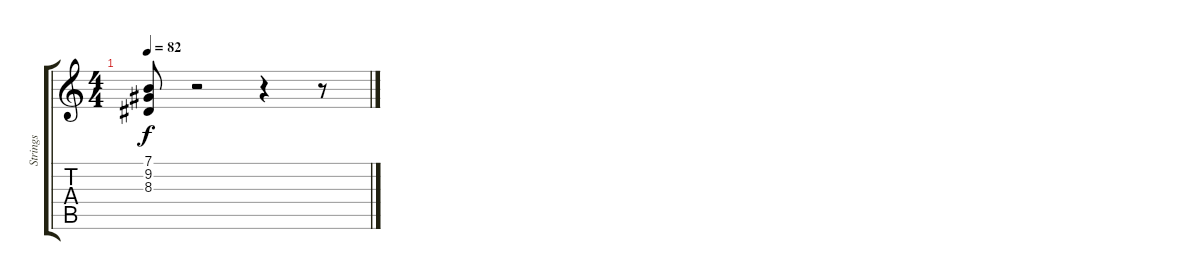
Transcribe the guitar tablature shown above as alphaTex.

\track ("Strings" "Strings") {instrument synthstrings1}
\staff {score tabs}
\tuning (E4 B3 G3 D3 A2 E2) {hide}
\ts (4 4)
\tempo 82
\clef g2
\ks c
(7.1 9.2 8.3).8{dy f volume 1} r.2 r.4 r.8
